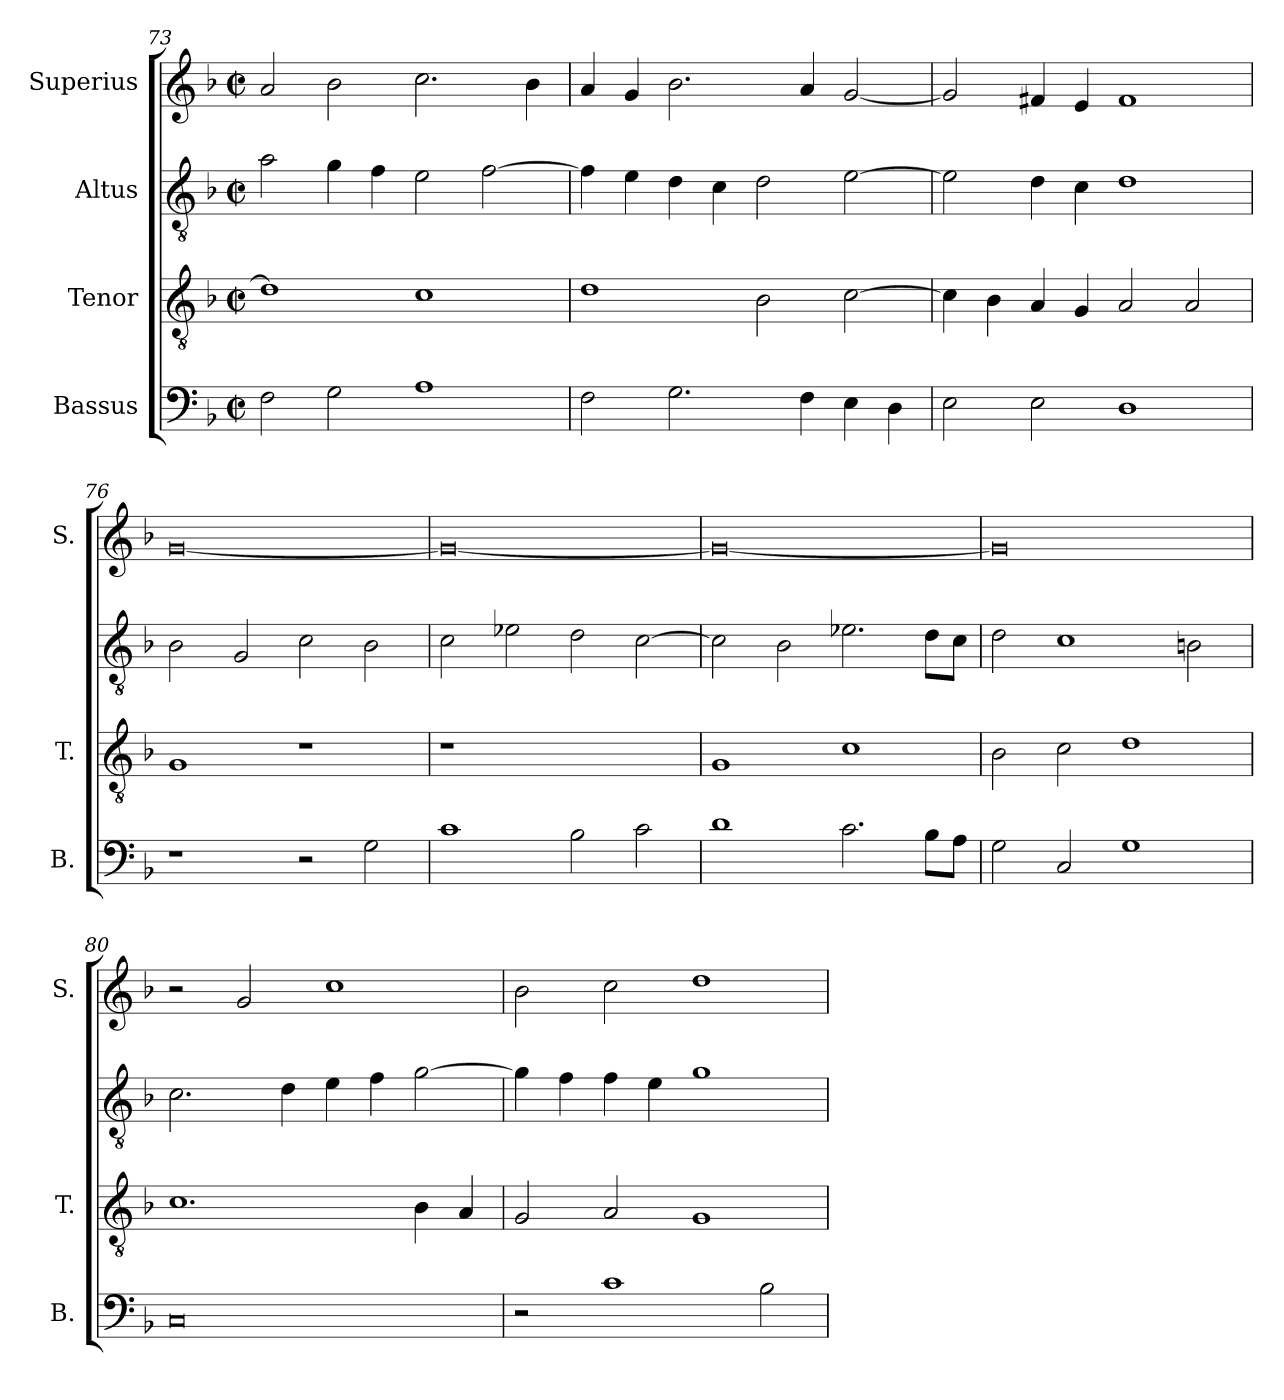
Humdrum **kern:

**kern	**kern	**kern	**kern
*part4	*part3	*part2	*part1
*staff4	*staff3	*staff2	*staff1
*I"Bassus	*I"Tenor	*I"Altus	*I"Superius
*I'B.	*I'T.	*	*I'S.
*clefF4	*clefGv2	*clefGv2	*clefG2
*	*ITrd7c12	*ITrd7c12	*
*k[b-]	*k[b-]	*k[b-]	*k[b-]
*F:	*F:	*F:	*F:
*M2/2	*M2/2	*M2/2	*M2/2
*met(c|)	*met(c|)	*met(c|)	*met(c|)
=73	=73	=73	=73
2Fi\	1Di]	2Ai\	2ai/
2Gi\	.	4Gi\	2b-i\
.	.	4Fi\	.
1Ai	1Ci	2Ei\	2.cci\
.	.	[>2Fi\	.
.	.	.	4b-i\
=74	=74	=74	=74
2Fi\	1Di	4Fi\]	4ai/
.	.	4Ei\	4gi/
2.Gi\	.	4Di\	2.b-i\
.	.	4Ci\	.
.	2BB-i\	2Di\	.
4Fi\	.	.	4ai/
4Ei\	[>2Ci\	[>2Ei\	[<2gi/
4Di\	.	.	.
!!LO:PB:g=z
=75	=75	=75	=75
2Ei\	4Ci\]	2Ei\]	2gi/]
.	4BB-i\	.	.
2Ei\	4AAi/	4Di\	4f#Xi/
.	4GGi/	4Ci\	4ei/
1Di	2AAi/	1Di	1f#i
.	2AAi/	.	.
=76	=76	=76	=76
1r	1GGi	2BB-i\	[<0gi
.	.	2GGi/	.
2r	1r	2Ci\	.
2Gi\	.	2BB-i\	.
=77	=77	=77	=77
!	!LO:N:vis=1	!	!
1ci	1r	2Ci\	0gi_<
.	.	2E-Xi\	.
2B-i\	1ryy	2Di\	.
2ci\	.	[>2Ci\	.
=78	=78	=78	=78
1di	1GGi	2Ci\]	0gi_<
.	.	2BB-i\	.
2.ci\	1Ci	2.E-Xi\	.
8B-i\L	.	8Di\L	.
8Ai\J	.	8Ci\J	.
=79	=79	=79	=79
2Gi\	2BB-i\	2Di\	0gi]
2Ci/	2Ci\	1Ci	.
1Gi	1Di	.	.
.	.	2BBni\	.
!!LO:LB:g=z
=80	=80	=80	=80
0Ci	1.Ci	2.Ci\	2r
.	.	.	2gi/
.	.	4Di\	.
.	.	4Ei\	1cci
.	.	4Fi\	.
.	4BB-i\	[>2Gi\	.
.	4AAi/	.	.
=81	=81	=81	=81
2r	2GGi/	4Gi\]	2b-i\
.	.	4Fi\	.
1ci	2AAi/	4Fi\	2cci\
.	.	4Ei\	.
.	1GGi	1Gi	1ddi
2B-i\	.	.	.
=	=	=	=
*-	*-	*-	*-
